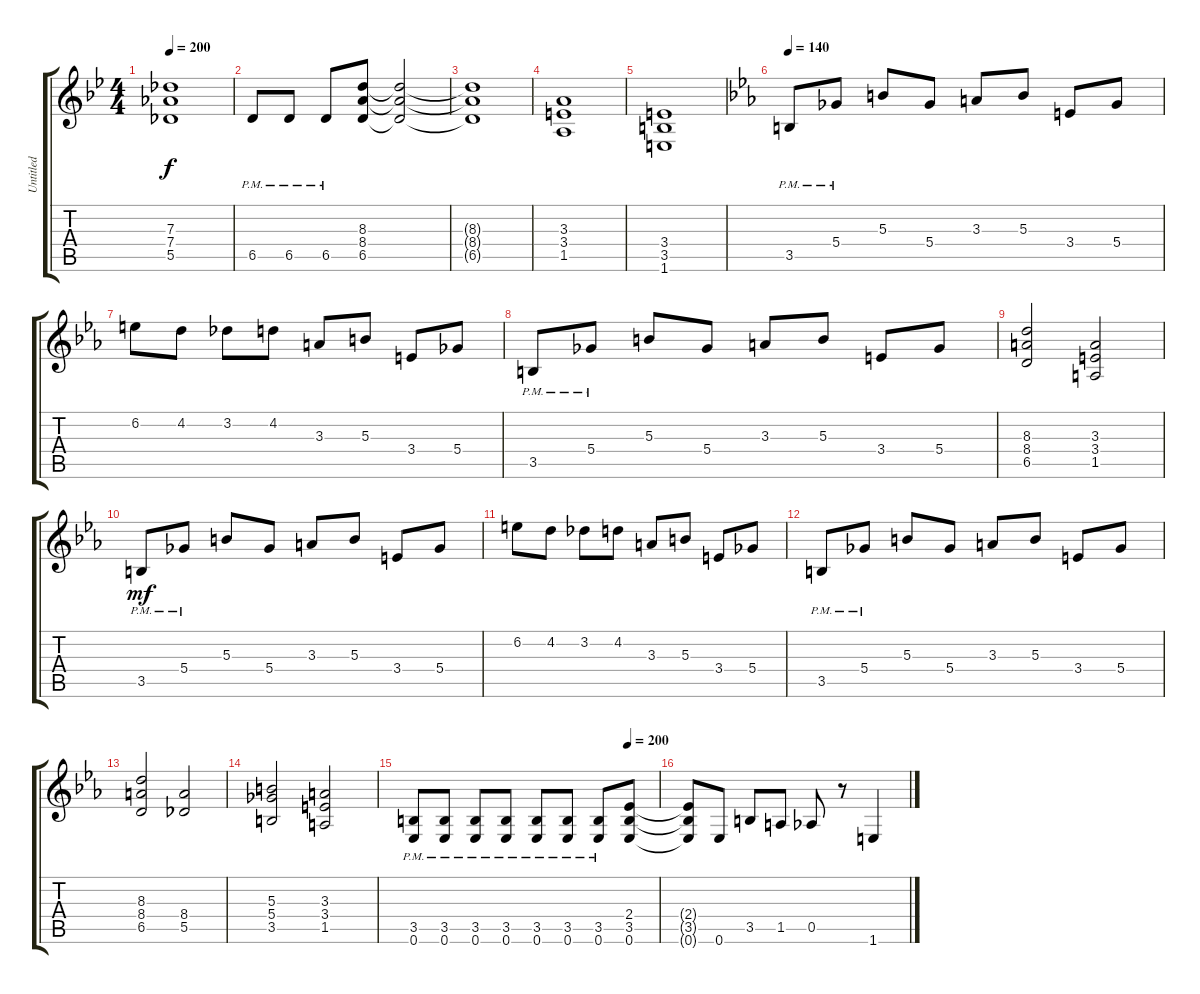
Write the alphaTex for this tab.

\track ("Untitled" "Untitled") {instrument distortionguitar}
\staff {score tabs}
\tuning (Eb4 Bb3 Gb3 Db3 Ab2 Eb2) {hide}
\ts (4 4)
\tempo 200
\clef g2
\ks bb
(7.3{t} 7.4{t} 5.5{t}).1{dy f} |
6.5{pm}.8 6.5{pm}.8 6.5{pm}.8 (8.3 8.4 6.5).8 (8.3{t} 8.4{t} 6.5{t}).2 |
(8.3{t} 8.4{t} 6.5{t}).1 |
(3.3 3.4 1.5).1 |
(3.4 3.5 1.6).1 |
\tempo 140
\ks eb
3.5{pm}.8 5.4{pm}.8 5.3.8 5.4.8 3.3.8 5.3.8 3.4.8 5.4.8 |
6.2.8 4.2.8 3.2.8 4.2.8 3.3.8 5.3.8 3.4.8 5.4.8 |
3.5{pm}.8 5.4{pm}.8 5.3.8 5.4.8 3.3.8 5.3.8 3.4.8 5.4.8 |
(8.3 8.4 6.5).2 (3.3 3.4 1.5).2 |
3.5{pm}.8{dy mf} 5.4{pm}.8 5.3.8 5.4.8 3.3.8 5.3.8 3.4.8 5.4.8 |
6.2.8 4.2.8 3.2.8 4.2.8 3.3.8 5.3.8 3.4.8 5.4.8 |
3.5{pm}.8 5.4{pm}.8 5.3.8 5.4.8 3.3.8 5.3.8 3.4.8 5.4.8 |
(8.3 8.4 6.5).2 (8.4 5.5).2 |
(5.3 5.4 3.5).2 (3.3 3.4 1.5).2 |
\tempo (200 0.875)
(3.5{pm} 0.6{pm}).8 (3.5{pm} 0.6{pm}).8 (3.5{pm} 0.6{pm}).8 (3.5{pm} 0.6{pm}).8 (3.5{pm} 0.6{pm}).8 (3.5{pm} 0.6{pm}).8 (3.5{pm} 0.6{pm}).8 (2.4 3.5 0.6).8 |
(2.4{t} 3.5{t} 0.6{t}).8 0.6.8 3.5.8 1.5.8 0.5.8 r.8 1.6.4
